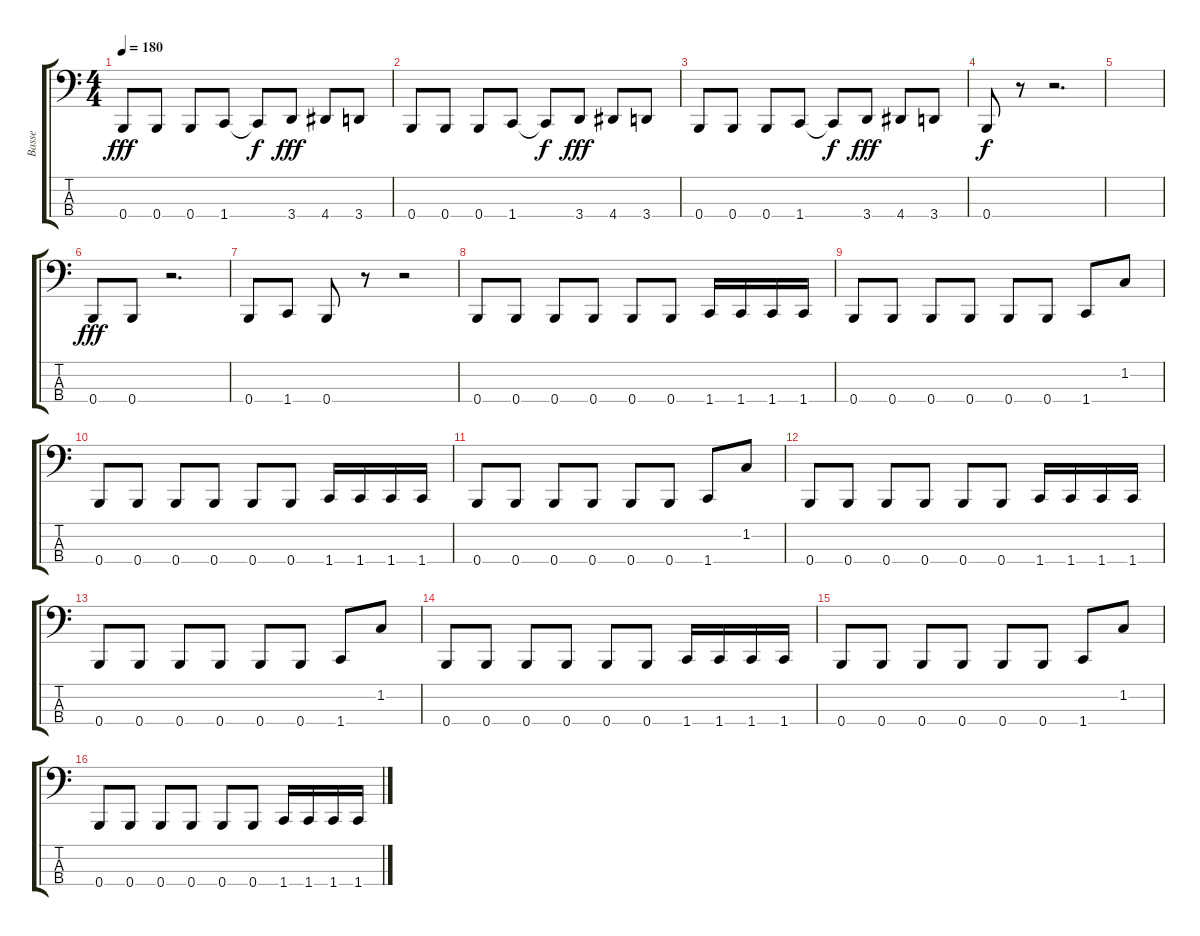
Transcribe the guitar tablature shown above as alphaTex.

\track ("Basse" "Basse") {instrument electricbasspick}
\staff {score tabs}
\tuning (E2 B1 Gb1 B0) {hide}
\ts (4 4)
\tempo 180
\clef f4
\ks c
0.4.8{dy fff} 0.4.8 0.4.8 1.4.8 1.4{t}.8{dy f} 3.4.8{dy fff} 4.4.8 3.4.8 |
0.4.8 0.4.8 0.4.8 1.4.8 1.4{t}.8{dy f} 3.4.8{dy fff} 4.4.8 3.4.8 |
0.4.8 0.4.8 0.4.8 1.4.8 1.4{t}.8{dy f} 3.4.8{dy fff} 4.4.8 3.4.8 |
0.4.8{dy f} r.8 r.2{d} |
|
0.4.8{dy fff} 0.4.8 r.2{d} |
0.4.8 1.4.8 0.4.8 r.8 r.2 |
0.4.8 0.4.8 0.4.8 0.4.8 0.4.8 0.4.8 1.4.16 1.4.16 1.4.16 1.4.16 |
0.4.8 0.4.8 0.4.8 0.4.8 0.4.8 0.4.8 1.4.8 1.2.8 |
0.4.8 0.4.8 0.4.8 0.4.8 0.4.8 0.4.8 1.4.16 1.4.16 1.4.16 1.4.16 |
0.4.8 0.4.8 0.4.8 0.4.8 0.4.8 0.4.8 1.4.8 1.2.8 |
0.4.8 0.4.8 0.4.8 0.4.8 0.4.8 0.4.8 1.4.16 1.4.16 1.4.16 1.4.16 |
0.4.8 0.4.8 0.4.8 0.4.8 0.4.8 0.4.8 1.4.8 1.2.8 |
0.4.8 0.4.8 0.4.8 0.4.8 0.4.8 0.4.8 1.4.16 1.4.16 1.4.16 1.4.16 |
0.4.8 0.4.8 0.4.8 0.4.8 0.4.8 0.4.8 1.4.8 1.2.8 |
0.4.8 0.4.8 0.4.8 0.4.8 0.4.8 0.4.8 1.4.16 1.4.16 1.4.16 1.4.16
